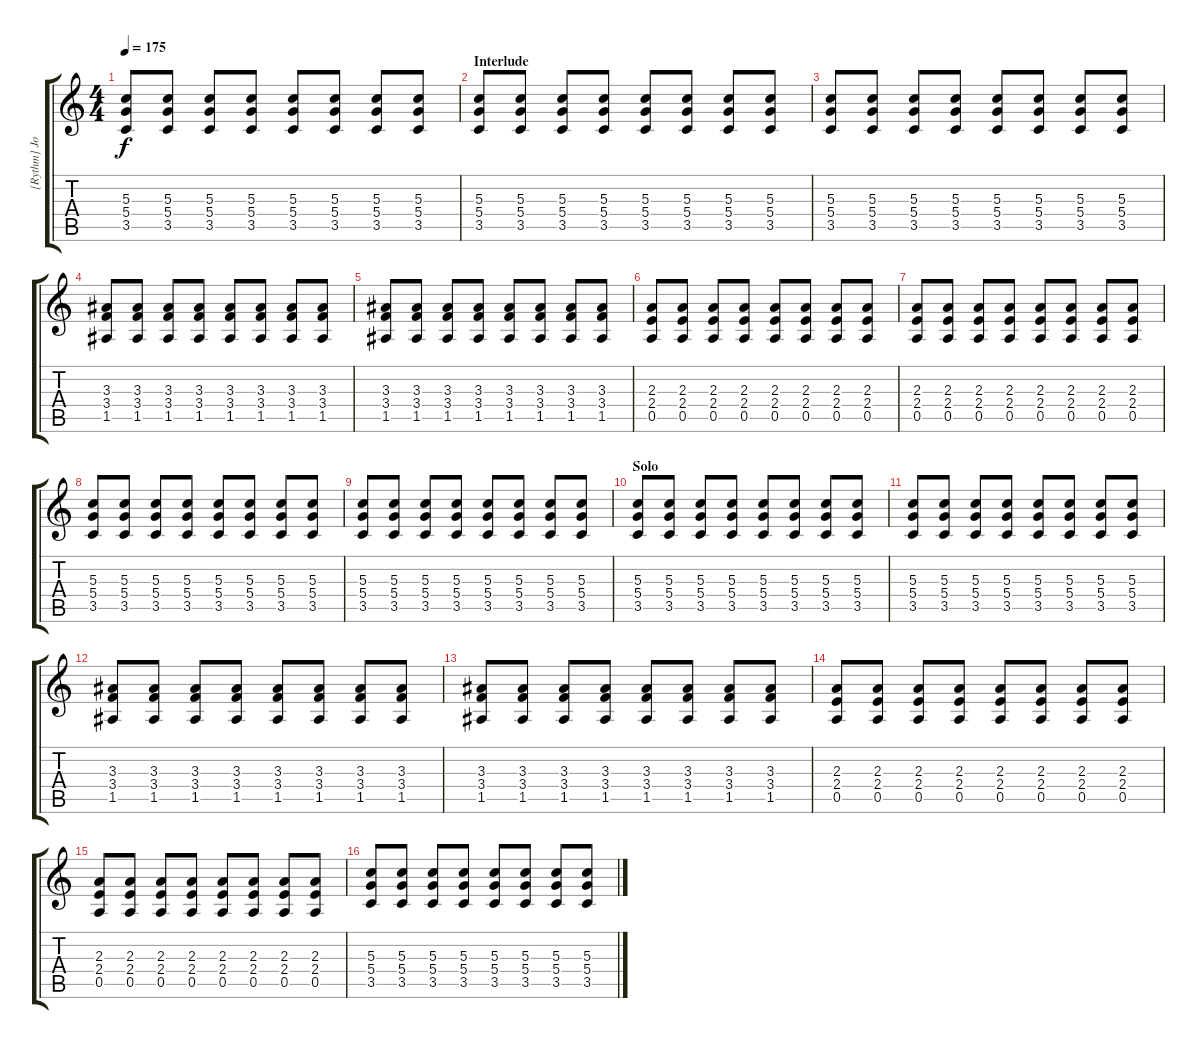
\track ("[Rythm] Joey Jordison" "[Rythm] Jo") {instrument distortionguitar}
\staff {score tabs}
\tuning (E4 B3 G3 D3 A2 E2) {hide}
\ts (4 4)
\tempo 175
\clef g2
\ks c
(5.3 5.4 3.5).8{dy f} (5.3 5.4 3.5).8 (5.3 5.4 3.5).8 (5.3 5.4 3.5).8 (5.3 5.4 3.5).8 (5.3 5.4 3.5).8 (5.3 5.4 3.5).8 (5.3 5.4 3.5).8 |
\section ("" "Interlude")
(5.3 5.4 3.5).8 (5.3 5.4 3.5).8 (5.3 5.4 3.5).8 (5.3 5.4 3.5).8 (5.3 5.4 3.5).8 (5.3 5.4 3.5).8 (5.3 5.4 3.5).8 (5.3 5.4 3.5).8 |
(5.3 5.4 3.5).8 (5.3 5.4 3.5).8 (5.3 5.4 3.5).8 (5.3 5.4 3.5).8 (5.3 5.4 3.5).8 (5.3 5.4 3.5).8 (5.3 5.4 3.5).8 (5.3 5.4 3.5).8 |
(3.3 3.4 1.5).8 (3.3 3.4 1.5).8 (3.3 3.4 1.5).8 (3.3 3.4 1.5).8 (3.3 3.4 1.5).8 (3.3 3.4 1.5).8 (3.3 3.4 1.5).8 (3.3 3.4 1.5).8 |
(3.3 3.4 1.5).8 (3.3 3.4 1.5).8 (3.3 3.4 1.5).8 (3.3 3.4 1.5).8 (3.3 3.4 1.5).8 (3.3 3.4 1.5).8 (3.3 3.4 1.5).8 (3.3 3.4 1.5).8 |
(2.3 2.4 0.5).8 (2.3 2.4 0.5).8 (2.3 2.4 0.5).8 (2.3 2.4 0.5).8 (2.3 2.4 0.5).8 (2.3 2.4 0.5).8 (2.3 2.4 0.5).8 (2.3 2.4 0.5).8 |
(2.3 2.4 0.5).8 (2.3 2.4 0.5).8 (2.3 2.4 0.5).8 (2.3 2.4 0.5).8 (2.3 2.4 0.5).8 (2.3 2.4 0.5).8 (2.3 2.4 0.5).8 (2.3 2.4 0.5).8 |
(5.3 5.4 3.5).8 (5.3 5.4 3.5).8 (5.3 5.4 3.5).8 (5.3 5.4 3.5).8 (5.3 5.4 3.5).8 (5.3 5.4 3.5).8 (5.3 5.4 3.5).8 (5.3 5.4 3.5).8 |
(5.3 5.4 3.5).8 (5.3 5.4 3.5).8 (5.3 5.4 3.5).8 (5.3 5.4 3.5).8 (5.3 5.4 3.5).8 (5.3 5.4 3.5).8 (5.3 5.4 3.5).8 (5.3 5.4 3.5).8 |
\section ("" "Solo")
(5.3 5.4 3.5).8 (5.3 5.4 3.5).8 (5.3 5.4 3.5).8 (5.3 5.4 3.5).8 (5.3 5.4 3.5).8 (5.3 5.4 3.5).8 (5.3 5.4 3.5).8 (5.3 5.4 3.5).8 |
(5.3 5.4 3.5).8 (5.3 5.4 3.5).8 (5.3 5.4 3.5).8 (5.3 5.4 3.5).8 (5.3 5.4 3.5).8 (5.3 5.4 3.5).8 (5.3 5.4 3.5).8 (5.3 5.4 3.5).8 |
(3.3 3.4 1.5).8 (3.3 3.4 1.5).8 (3.3 3.4 1.5).8 (3.3 3.4 1.5).8 (3.3 3.4 1.5).8 (3.3 3.4 1.5).8 (3.3 3.4 1.5).8 (3.3 3.4 1.5).8 |
(3.3 3.4 1.5).8 (3.3 3.4 1.5).8 (3.3 3.4 1.5).8 (3.3 3.4 1.5).8 (3.3 3.4 1.5).8 (3.3 3.4 1.5).8 (3.3 3.4 1.5).8 (3.3 3.4 1.5).8 |
(2.3 2.4 0.5).8 (2.3 2.4 0.5).8 (2.3 2.4 0.5).8 (2.3 2.4 0.5).8 (2.3 2.4 0.5).8 (2.3 2.4 0.5).8 (2.3 2.4 0.5).8 (2.3 2.4 0.5).8 |
(2.3 2.4 0.5).8 (2.3 2.4 0.5).8 (2.3 2.4 0.5).8 (2.3 2.4 0.5).8 (2.3 2.4 0.5).8 (2.3 2.4 0.5).8 (2.3 2.4 0.5).8 (2.3 2.4 0.5).8 |
(5.3 5.4 3.5).8 (5.3 5.4 3.5).8 (5.3 5.4 3.5).8 (5.3 5.4 3.5).8 (5.3 5.4 3.5).8 (5.3 5.4 3.5).8 (5.3 5.4 3.5).8 (5.3 5.4 3.5).8
